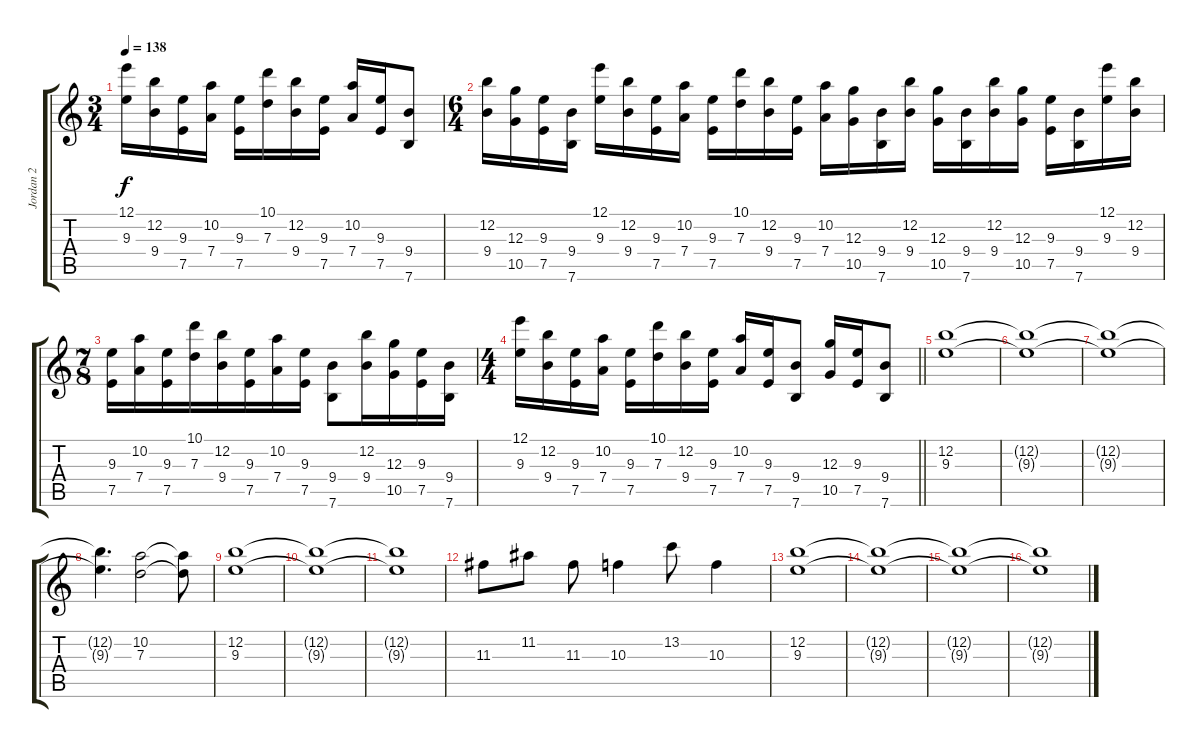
\track ("Jordan 2" "Jordan 2") {instrument distortionguitar}
\staff {score tabs}
\tuning (E4 B3 G3 D3 A2 E2) {hide}
\ts (3 4)
\tempo 138
\clef g2
\ks c
(12.1 9.3).16{dy f} (12.2 9.4).16 (9.3 7.5).16 (10.2 7.4).16 (9.3 7.5).16 (10.1 7.3).16 (12.2 9.4).16 (9.3 7.5).16 (10.2 7.4).16 (9.3 7.5).16 (9.4 7.6).8 |
\ts (6 4)
(12.2 9.4).16 (12.3 10.5).16 (9.3 7.5).16 (9.4 7.6).16 (12.1 9.3).16 (12.2 9.4).16 (9.3 7.5).16 (10.2 7.4).16 (9.3 7.5).16 (10.1 7.3).16 (12.2 9.4).16 (9.3 7.5).16 (10.2 7.4).16 (12.3 10.5).16 (9.4 7.6).16 (12.2 9.4).16 (12.3 10.5).16 (9.4 7.6).16 (12.2 9.4).16 (12.3 10.5).16 (9.3 7.5).16 (9.4 7.6).16 (12.1 9.3).16 (12.2 9.4).16 |
\ts (7 8)
(9.3 7.5).16 (10.2 7.4).16 (9.3 7.5).16 (10.1 7.3).16 (12.2 9.4).16 (9.3 7.5).16 (10.2 7.4).16 (9.3 7.5).16 (9.4 7.6).8 (12.2 9.4).16 (12.3 10.5).16 (9.3 7.5).16 (9.4 7.6).16 |
\ts (4 4)
\barLineRight lightlight
(12.1 9.3).16 (12.2 9.4).16 (9.3 7.5).16 (10.2 7.4).16 (9.3 7.5).16 (10.1 7.3).16 (12.2 9.4).16 (9.3 7.5).16 (10.2 7.4).16 (9.3 7.5).16 (9.4 7.6).8 (12.3 10.5).16 (9.3 7.5).16 (9.4 7.6).8 |
(12.2 9.3).1{instrument drawbarorgan} |
(12.2{t} 9.3{t}).1 |
(12.2{t} 9.3{t}).1 |
(12.2{t} 9.3{t}).4{d} (10.2 7.3).2 (10.2{t} 7.3{t}).8 |
(12.2 9.3).1 |
(12.2{t} 9.3{t}).1 |
(12.2{t} 9.3{t}).1 |
11.3.8 11.2.8 11.3.8 10.3.4 13.2.8 10.3.4 |
(12.2 9.3).1 |
(12.2{t} 9.3{t}).1 |
(12.2{t} 9.3{t}).1 |
(12.2{t} 9.3{t}).1
